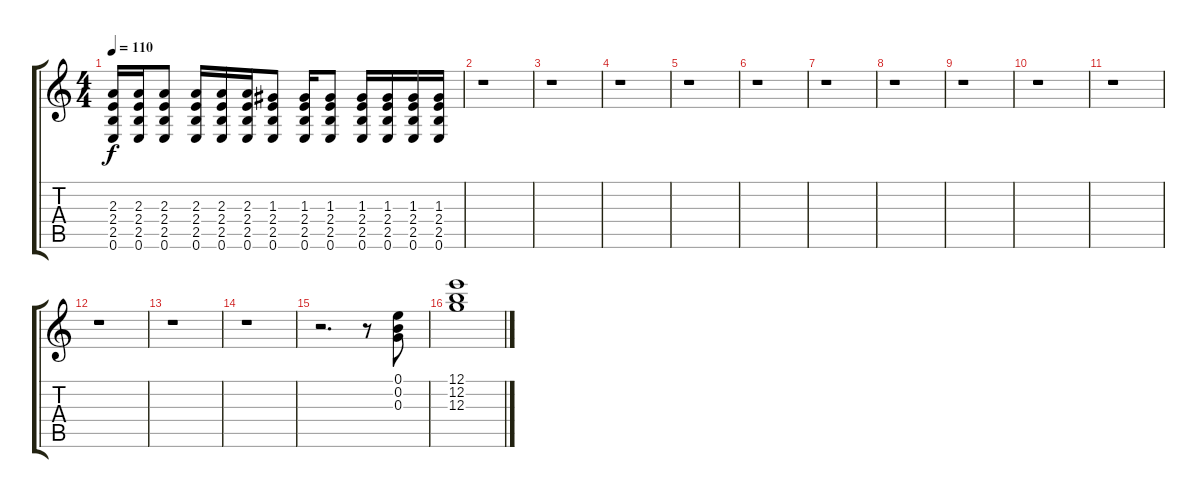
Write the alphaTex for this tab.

\track "" {instrument overdrivenguitar}
\staff {score tabs}
\tuning (E4 B3 G3 D3 A2 E2) {hide}
\ts (4 4)
\tempo 110
\clef g2
\ks c
(2.3{t} 2.4{t} 2.5{t} 0.6{t}).16{dy f} (2.3 2.4 2.5 0.6).16 (2.3 2.4 2.5 0.6).8 (2.3 2.4 2.5 0.6).16 (2.3 2.4 2.5 0.6).16 (2.3 2.4 2.5 0.6).16 (1.3 2.4 2.5 0.6).8 (1.3 2.4 2.5 0.6).16 (1.3 2.4 2.5 0.6).8 (1.3 2.4 2.5 0.6).16 (1.3 2.4 2.5 0.6).16 (1.3 2.4 2.5 0.6).16 (1.3 2.4 2.5 0.6).16 |
r.1 |
r.1 |
r.1 |
r.1 |
r.1 |
r.1 |
r.1 |
r.1 |
r.1 |
r.1 |
r.1 |
r.1 |
r.1 |
r.2{d} r.8 (0.1 0.2 0.3).8 |
(12.1 12.2 12.3).1
